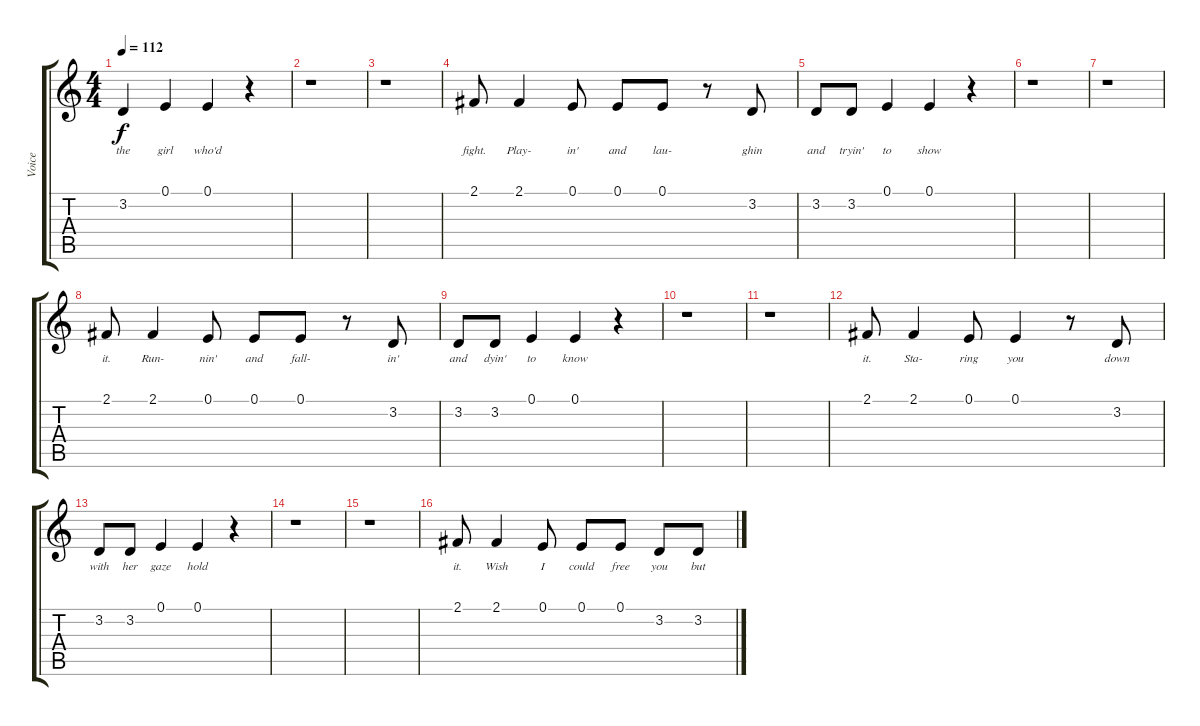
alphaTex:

\track ("Voice" "Voice") {instrument altosax}
\staff {score tabs}
\tuning (E4 B3 G3 D3 A2 E2) {hide}
\ts (4 4)
\tempo 112
\clef g2
\ks c
3.2.4{lyrics (0 "the") lyrics (1 "") lyrics (2 "") lyrics (3 "") lyrics (4 "") dy f} 0.1.4{lyrics (0 "girl") lyrics (1 "") lyrics (2 "") lyrics (3 "") lyrics (4 "")} 0.1.4{lyrics (0 "who'd") lyrics (1 "") lyrics (2 "") lyrics (3 "") lyrics (4 "")} r.4 |
r.1 |
r.1 |
2.1.8{lyrics (0 "fight.") lyrics (1 "") lyrics (2 "") lyrics (3 "") lyrics (4 "")} 2.1.4{lyrics (0 "Play-") lyrics (1 "") lyrics (2 "") lyrics (3 "") lyrics (4 "")} 0.1.8{lyrics (0 "in'") lyrics (1 "") lyrics (2 "") lyrics (3 "") lyrics (4 "")} 0.1.8{lyrics (0 "and") lyrics (1 "") lyrics (2 "") lyrics (3 "") lyrics (4 "")} 0.1.8{lyrics (0 "lau-") lyrics (1 "") lyrics (2 "") lyrics (3 "") lyrics (4 "")} r.8 3.2.8{lyrics (0 "ghin") lyrics (1 "") lyrics (2 "") lyrics (3 "") lyrics (4 "")} |
3.2.8{lyrics (0 "and") lyrics (1 "") lyrics (2 "") lyrics (3 "") lyrics (4 "")} 3.2.8{lyrics (0 "tryin'") lyrics (1 "") lyrics (2 "") lyrics (3 "") lyrics (4 "")} 0.1.4{lyrics (0 "to") lyrics (1 "") lyrics (2 "") lyrics (3 "") lyrics (4 "")} 0.1.4{lyrics (0 "show") lyrics (1 "") lyrics (2 "") lyrics (3 "") lyrics (4 "")} r.4 |
r.1 |
r.1 |
2.1.8{lyrics (0 "it.") lyrics (1 "") lyrics (2 "") lyrics (3 "") lyrics (4 "")} 2.1.4{lyrics (0 "Run-") lyrics (1 "") lyrics (2 "") lyrics (3 "") lyrics (4 "")} 0.1.8{lyrics (0 "nin'") lyrics (1 "") lyrics (2 "") lyrics (3 "") lyrics (4 "")} 0.1.8{lyrics (0 "and") lyrics (1 "") lyrics (2 "") lyrics (3 "") lyrics (4 "")} 0.1.8{lyrics (0 "fall-") lyrics (1 "") lyrics (2 "") lyrics (3 "") lyrics (4 "")} r.8 3.2.8{lyrics (0 "in'") lyrics (1 "") lyrics (2 "") lyrics (3 "") lyrics (4 "")} |
3.2.8{lyrics (0 "and") lyrics (1 "") lyrics (2 "") lyrics (3 "") lyrics (4 "")} 3.2.8{lyrics (0 "dyin'") lyrics (1 "") lyrics (2 "") lyrics (3 "") lyrics (4 "")} 0.1.4{lyrics (0 "to") lyrics (1 "") lyrics (2 "") lyrics (3 "") lyrics (4 "")} 0.1.4{lyrics (0 "know") lyrics (1 "") lyrics (2 "") lyrics (3 "") lyrics (4 "")} r.4 |
r.1 |
r.1 |
2.1.8{lyrics (0 "it.") lyrics (1 "") lyrics (2 "") lyrics (3 "") lyrics (4 "")} 2.1.4{lyrics (0 "Sta-") lyrics (1 "") lyrics (2 "") lyrics (3 "") lyrics (4 "")} 0.1.8{lyrics (0 "ring") lyrics (1 "") lyrics (2 "") lyrics (3 "") lyrics (4 "")} 0.1.4{lyrics (0 "you") lyrics (1 "") lyrics (2 "") lyrics (3 "") lyrics (4 "")} r.8 3.2.8{lyrics (0 "down") lyrics (1 "") lyrics (2 "") lyrics (3 "") lyrics (4 "")} |
3.2.8{lyrics (0 "with") lyrics (1 "") lyrics (2 "") lyrics (3 "") lyrics (4 "")} 3.2.8{lyrics (0 "her") lyrics (1 "") lyrics (2 "") lyrics (3 "") lyrics (4 "")} 0.1.4{lyrics (0 "gaze") lyrics (1 "") lyrics (2 "") lyrics (3 "") lyrics (4 "")} 0.1.4{lyrics (0 "hold") lyrics (1 "") lyrics (2 "") lyrics (3 "") lyrics (4 "")} r.4 |
r.1 |
r.1 |
2.1.8{lyrics (0 "it.") lyrics (1 "") lyrics (2 "") lyrics (3 "") lyrics (4 "")} 2.1.4{lyrics (0 "Wish") lyrics (1 "") lyrics (2 "") lyrics (3 "") lyrics (4 "")} 0.1.8{lyrics (0 "I") lyrics (1 "") lyrics (2 "") lyrics (3 "") lyrics (4 "")} 0.1.8{lyrics (0 "could") lyrics (1 "") lyrics (2 "") lyrics (3 "") lyrics (4 "")} 0.1.8{lyrics (0 "free") lyrics (1 "") lyrics (2 "") lyrics (3 "") lyrics (4 "")} 3.2.8{lyrics (0 "you") lyrics (1 "") lyrics (2 "") lyrics (3 "") lyrics (4 "")} 3.2.8{lyrics (0 "but") lyrics (1 "") lyrics (2 "") lyrics (3 "") lyrics (4 "")}
